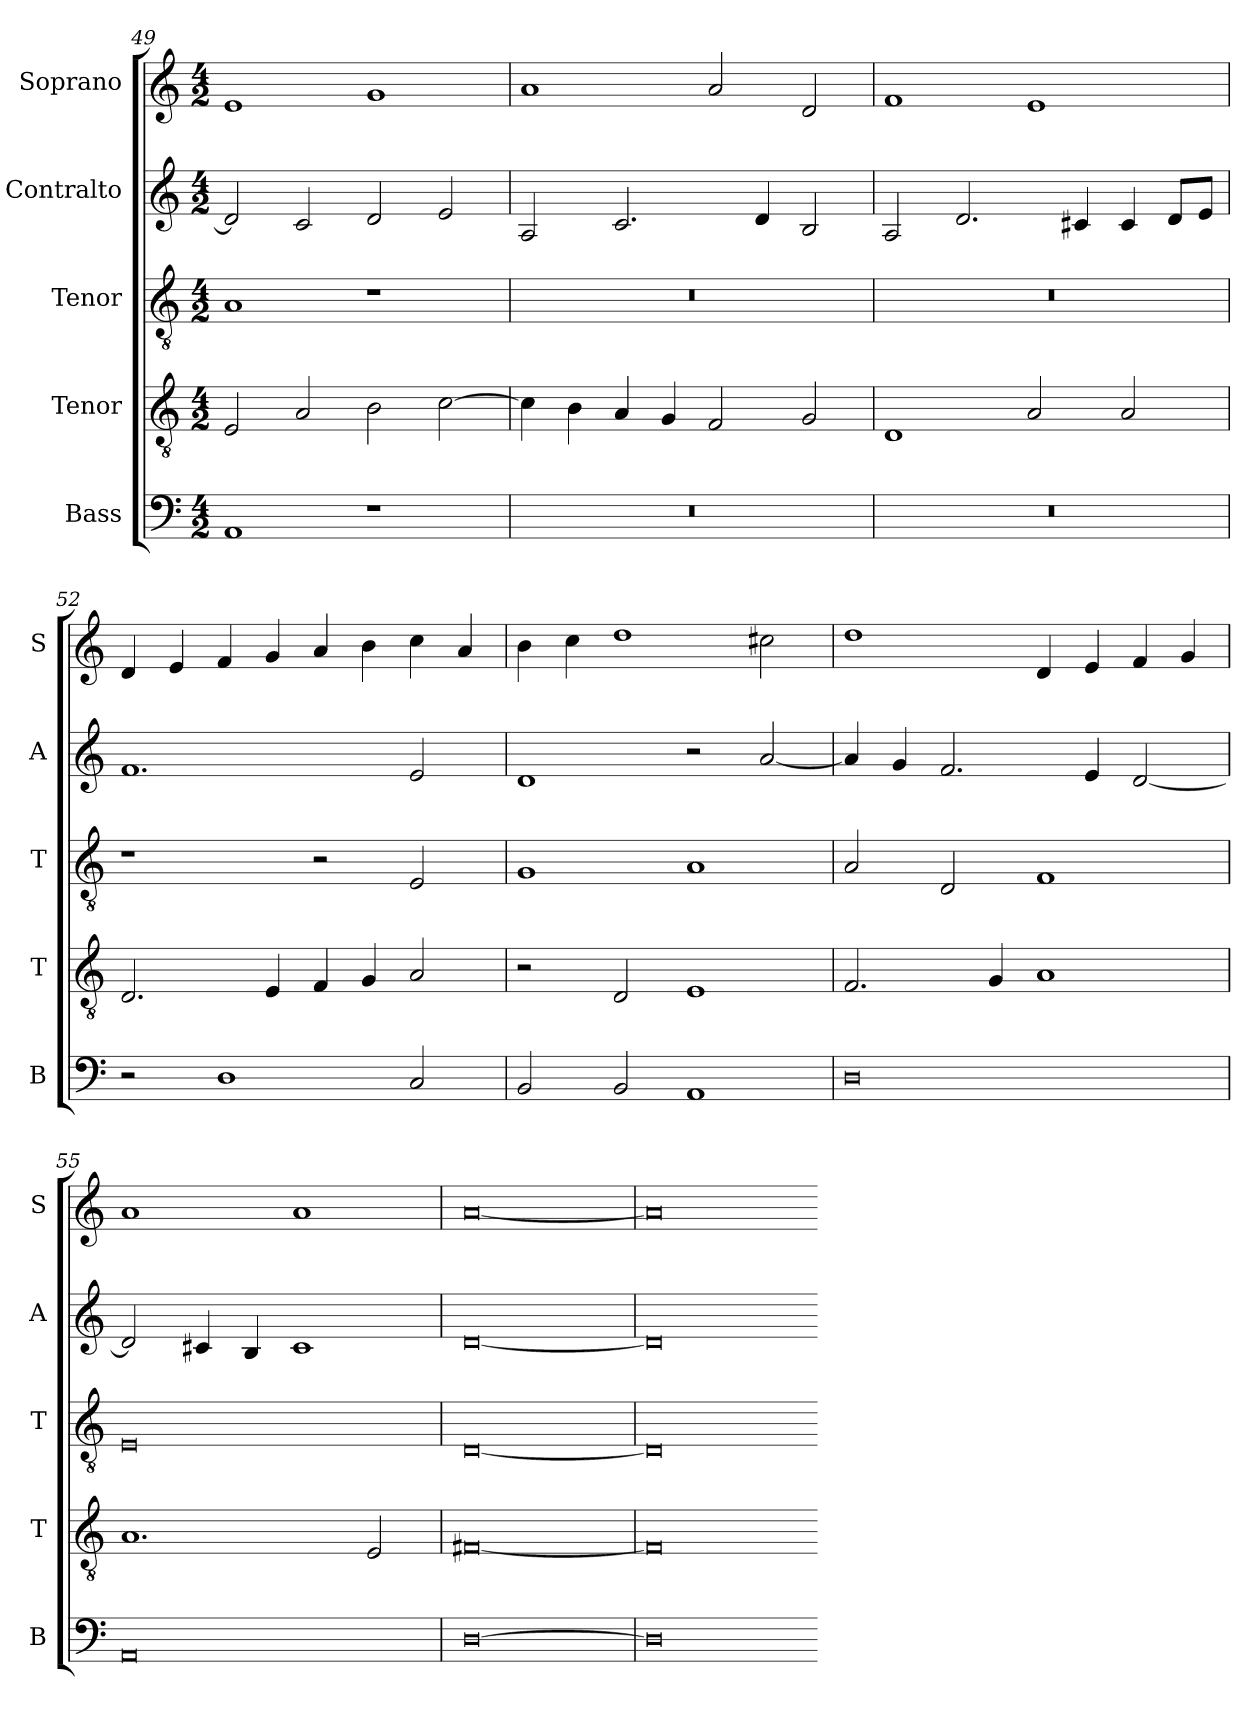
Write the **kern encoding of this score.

**kern	**kern	**kern	**kern	**kern
*part5	*part4	*part3	*part2	*part1
*staff5	*staff4	*staff3	*staff2	*staff1
*I"Bass	*I"Tenor	*I"Tenor	*I"Contralto	*I"Soprano
*I'B	*I'T	*I'T	*I'A	*I'S
*clefF4	*clefGv2	*clefGv2	*clefG2	*clefG2
*k[]	*k[]	*k[]	*k[]	*k[]
*D:dor	*D:dor	*D:dor	*D:dor	*D:dor
*M4/2	*M4/2	*M4/2	*M4/2	*M4/2
=49	=49	=49	=49	=49
1AA	2E	1A	2d]	1e
.	2A	.	2c	.
1r	2B	1r	2d	1g
.	[2c	.	2e	.
=50	=50	=50	=50	=50
0r	4c]	0r	2A	1a
.	4B	.	.	.
.	4A	.	2.c	.
.	4G	.	.	.
.	2F	.	.	2a
.	.	.	4d	.
.	2G	.	2B	2d
=51	=51	=51	=51	=51
0r	1D	0r	2A	1f
.	.	.	2.d	.
.	2A	.	.	1e
.	.	.	4c#X	.
.	2A	.	4c#	.
.	.	.	8d/L	.
.	.	.	8e/J	.
=52	=52	=52	=52	=52
2r	2.D	1r	1.f	4d
.	.	.	.	4e
1D	.	.	.	4f
.	4E	.	.	4g
.	4F	2r	.	4a
.	4G	.	.	4b
2C	2A	2E	2e	4cc
.	.	.	.	4a
=53	=53	=53	=53	=53
2BB	2r	1G	1d	4b
.	.	.	.	4cc
2BB	2D	.	.	1dd
1AA	1E	1A	2r	.
.	.	.	[2a	2cc#X
=54	=54	=54	=54	=54
0D	2.F	2A	4a]	1dd
.	.	.	4g	.
.	.	2D	2.f	.
.	4G	.	.	.
.	1A	1F	.	4d
.	.	.	4e	4e
.	.	.	[2d	4f
.	.	.	.	4g
=55	=55	=55	=55	=55
0AA	1.A	0E	2d]	1a
.	.	.	4c#X	.
.	.	.	4B	.
.	.	.	1c#	1a
.	2E	.	.	.
=56	=56	=56	=56	=56
[0D	[0F#X	[0D	[0d	[0a
=57	=57	=57	=57	=57
0D]	0F#]	0D]	0d]	0a]
=-	=-	=-	=-	=-
*-	*-	*-	*-	*-
